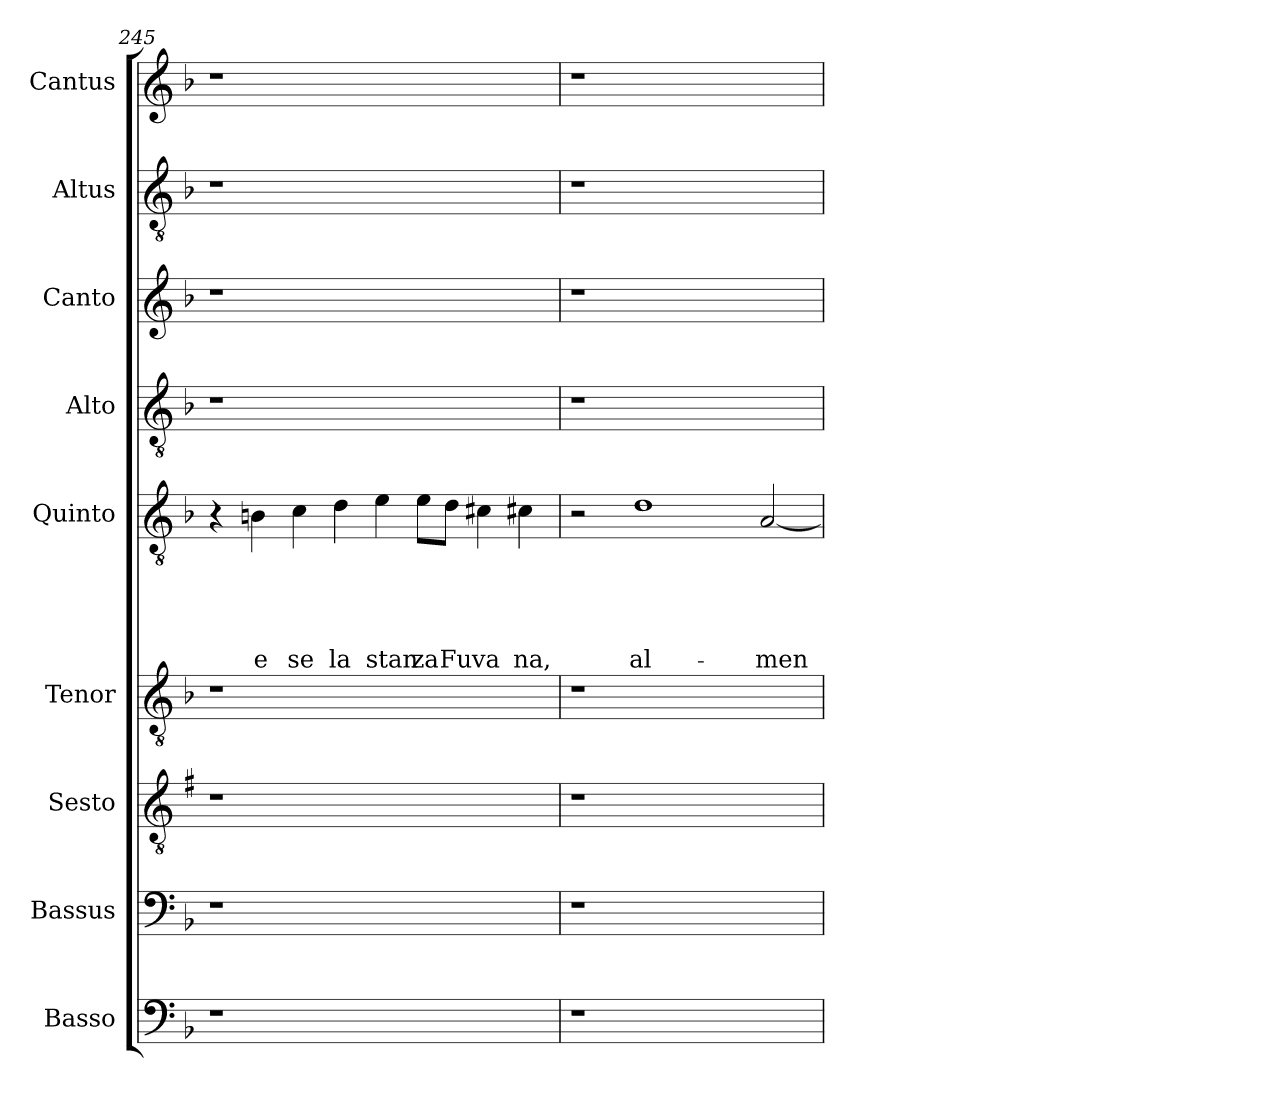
**kern	**kern	**kern	**kern	**kern	**text	**text	**text	**text	**text	**kern	**kern	**kern	**kern
*part9	*part8	*part7	*part6	*part5	*part5	*part5	*part5	*part5	*part5	*part4	*part3	*part2	*part1
*staff9	*staff8	*staff7	*staff6	*staff5	*staff5	*staff5	*staff5	*staff5	*staff5	*staff4	*staff3	*staff2	*staff1
*I"Basso	*I"Bassus	*I"Sesto	*I"Tenor	*I"Quinto	*	*	*	*	*	*I"Alto	*I"Canto	*I"Altus	*I"Cantus
*	*	*I'Sesto	*I'Tenor	*I'Quinto	*	*	*	*	*	*I'Alto	*I'Canto	*I'Altus	*I'Cantus
*clefF4	*clefF4	*clefGv2	*clefGv2	*clefGv2	*	*	*	*	*	*clefGv2	*clefG2	*clefGv2	*clefG2
*k[b-]	*k[b-]	*k[f#]	*k[b-]	*k[b-]	*	*	*	*	*	*k[b-]	*k[b-]	*k[b-]	*k[b-]
*F:	*F:	*G:	*F:	*F:	*	*	*	*	*	*F:	*F:	*F:	*F:
=245	=245	=245	=245	=245	=245	=245	=245	=245	=245	=245	=245	=245	=245
1r	1r	1r	1r	4r	.	.	.	.	.	1r	1r	1r	1r
!	!	!	!	!	!	!	!	!	!LO:LY:b	!	!	!	!
.	.	.	.	4Bn\	.	.	.	.	-e	.	.	.	.
!	!	!	!	!	!	!	!	!	!LO:LY:b	!	!	!	!
.	.	.	.	4c\	.	.	.	.	se	.	.	.	.
!	!	!	!	!	!	!	!	!	!LO:LY:b	!	!	!	!
.	.	.	.	4d\	.	.	.	.	la	.	.	.	.
!	!	!	!	!	!	!	!	!	!LO:LY:b	!	!	!	!
1ryy	1ryy	1ryy	1ryy	4e\	.	.	.	.	stan	1ryy	1ryy	1ryy	1ryy
!	!	!	!	!	!	!	!	!	!LO:LY:b	!	!	!	!
.	.	.	.	8e\L	.	.	.	.	za	.	.	.	.
!	!	!	!	!	!	!	!	!	!LO:LY:b	!	!	!	!
.	.	.	.	8d\J	.	.	.	.	Fu	.	.	.	.
!	!	!	!	!	!	!	!	!	!LO:LY:b	!	!	!	!
.	.	.	.	4c#X\	.	.	.	.	va	.	.	.	.
!	!	!	!	!	!	!	!	!	!LO:LY:b	!	!	!	!
.	.	.	.	4c#X\	.	.	.	.	na,	.	.	.	.
=246	=246	=246	=246	=246	=246	=246	=246	=246	=246	=246	=246	=246	=246
1r	1r	1r	1r	2r	.	.	.	.	.	1r	1r	1r	1r
!	!	!	!	!	!	!	!	!	!LO:LY:b	!	!	!	!
.	.	.	.	1d	.	.	.	.	al-	.	.	.	.
1ryy	1ryy	1ryy	1ryy	.	.	.	.	.	.	1ryy	1ryy	1ryy	1ryy
!	!	!	!	!	!	!	!	!	!LO:LY:b	!	!	!	!
.	.	.	.	[<2A/	.	.	.	.	-men	.	.	.	.
=	=	=	=	=	=	=	=	=	=	=	=	=	=
*-	*-	*-	*-	*-	*-	*-	*-	*-	*-	*-	*-	*-	*-
